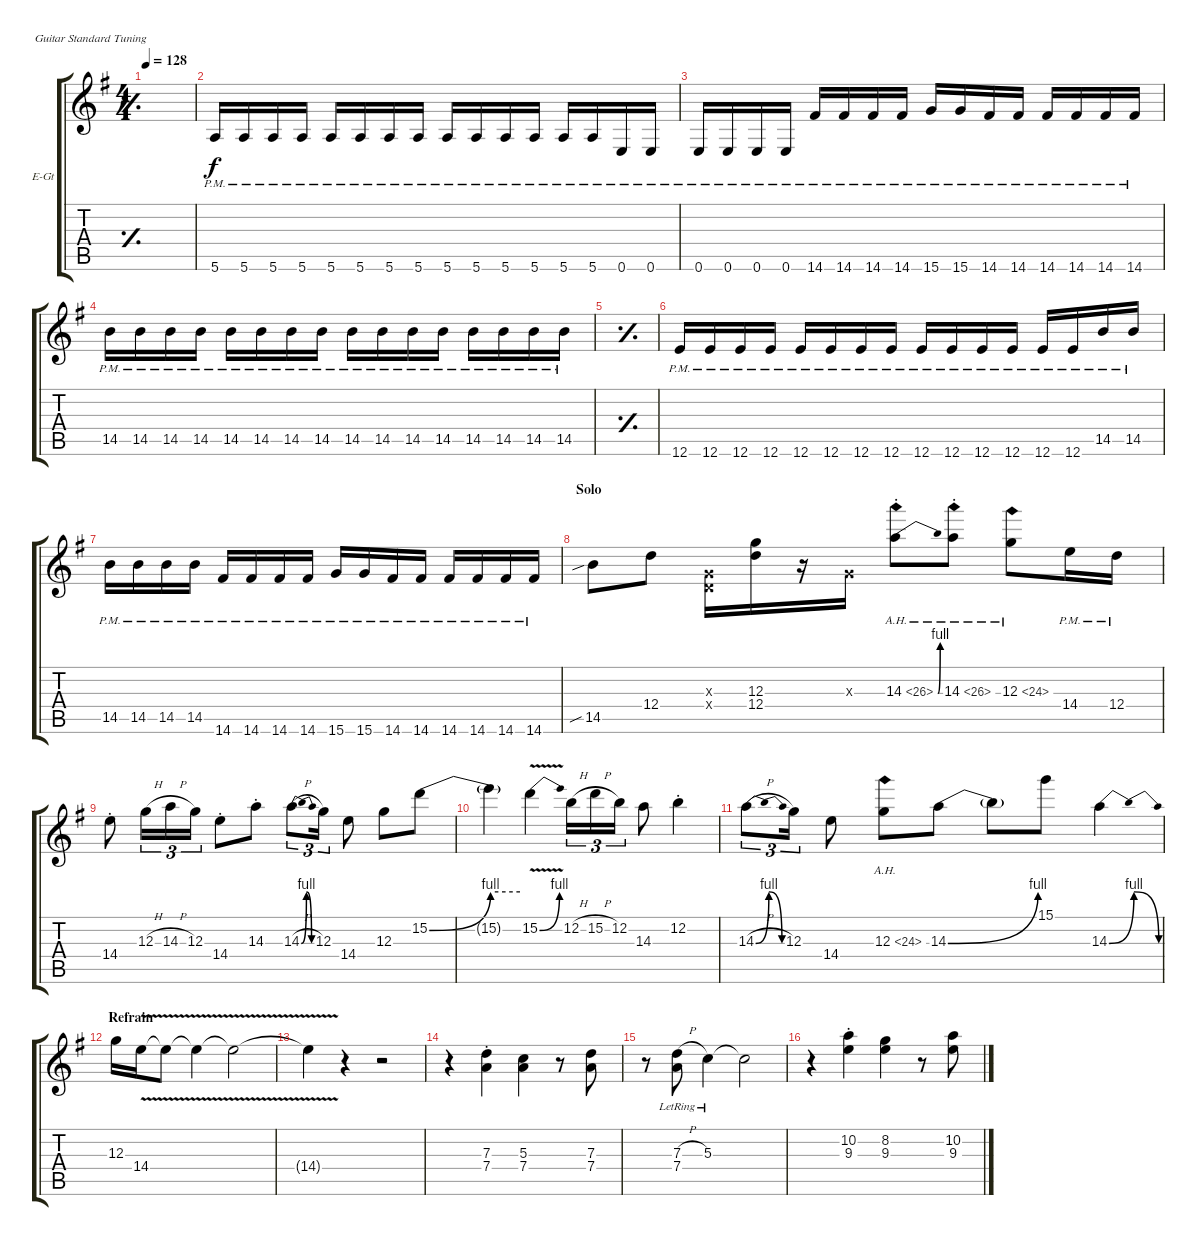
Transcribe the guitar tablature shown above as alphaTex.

\bracketExtendMode groupsimilarinstruments
\firstSystemTrackNameOrientation horizontal
\otherSystemsTrackNameOrientation horizontal
\track ("You" "E-Gt") {mute multiBarRest instrument distortionguitar}
\staff {score tabs}
\tuning (E4 B3 G3 D3 A2 E2)
\ts (4 4)
\tempo 128
\clef g2
\simile simple
\ks eminor
|
5.6{pm}.16 5.6{pm}.16 5.6{pm}.16 5.6{pm}.16 5.6{pm}.16 5.6{pm}.16 5.6{pm}.16 5.6{pm}.16 5.6{pm}.16 5.6{pm}.16 5.6{pm}.16 5.6{pm}.16 5.6{pm}.16 5.6{pm}.16 0.6{pm}.16 0.6{pm}.16 |
0.6{pm}.16 0.6{pm}.16 0.6{pm}.16 0.6{pm}.16 14.6{pm}.16 14.6{pm}.16 14.6{pm}.16 14.6{pm}.16 15.6{pm}.16 15.6{pm}.16 14.6{pm}.16 14.6{pm}.16 14.6{pm}.16 14.6{pm}.16 14.6{pm}.16 14.6{pm}.16 |
14.5{pm}.16 14.5{pm}.16 14.5{pm}.16 14.5{pm}.16 14.5{pm}.16 14.5{pm}.16 14.5{pm}.16 14.5{pm}.16 14.5{pm}.16 14.5{pm}.16 14.5{pm}.16 14.5{pm}.16 14.5{pm}.16 14.5{pm}.16 14.5{pm}.16 14.5{pm}.16 |
\simile simple
|
\simile none
12.6{pm}.16 12.6{pm}.16 12.6{pm}.16 12.6{pm}.16 12.6{pm}.16 12.6{pm}.16 12.6{pm}.16 12.6{pm}.16 12.6{pm}.16 12.6{pm}.16 12.6{pm}.16 12.6{pm}.16 12.6{pm}.16 12.6{pm}.16 14.5{pm}.16 14.5{pm}.16 |
14.5{pm}.16 14.5{pm}.16 14.5{pm}.16 14.5{pm}.16 14.6{pm}.16 14.6{pm}.16 14.6{pm}.16 14.6{pm}.16 15.6{pm}.16 15.6{pm}.16 14.6{pm}.16 14.6{pm}.16 14.6{pm}.16 14.6{pm}.16 14.6{pm}.16 14.6{pm}.16 |
\section ("" "Solo")
14.5{sib}.8 12.4.8 (0.3{x} 0.4{x}).16 (12.3 12.4).16 r.16 0.3{x}.16 14.3{be (bend 0 0 60 4) ah 12 st}.8 14.3{ah 12 st}.8 12.3{ah 12}.8 14.4{pm}.16 12.4{pm}.16 |
14.4{st}.8 12.3{h}.16{tu (3 2)} 14.3{h}.16{tu (3 2)} 12.3.16{tu (3 2)} 14.4{st}.8 14.3{st}.8 14.3{be (bendrelease 0 0 10.2 4 20.4 4 30 0) h}.8{tu (3 2)} 12.3.16{tu (3 2)} 14.4.8 12.3.8 15.2{be (bend 0 0 60 4)}.8 |
15.2{be (hold 0 4 60 4) t}.4 15.2{be (bend 0 0 60 4) v}.4 12.2{h}.16{tu (3 2)} 15.2{h}.16{tu (3 2)} 12.2.16{tu (3 2)} 14.3.8 12.2{st}.4 |
14.3{be (bendrelease 0 0 10.2 4 20.4 4 30 0) h}.8{tu (3 2)} 12.3.16{tu (3 2)} 14.4.8 12.3{ah 12}.8 14.3{be (bend 0 0 60 4)}.8 14.3{t}.8 15.1.8 14.3{be (bendrelease 0 0 30 4 30 4 60 0)}.4 |
\section ("" "Refrain")
12.3.16 14.4{v}.16 14.4{v t}.8 14.4{v t}.4 14.4{v t}.2 |
14.4{v t}.4 r.4 r.2 |
r.4 (7.3{st} 7.4{st}).4 (5.3 7.4).4 r.8 (7.3 7.4).8 |
r.8 (7.3{h lr} 7.4{lr}).8 5.3{lr}.4 5.3{t}.2 |
r.4 (10.2{st} 9.3{st}).4 (8.2 9.3).4 r.8 (10.2 9.3).8
